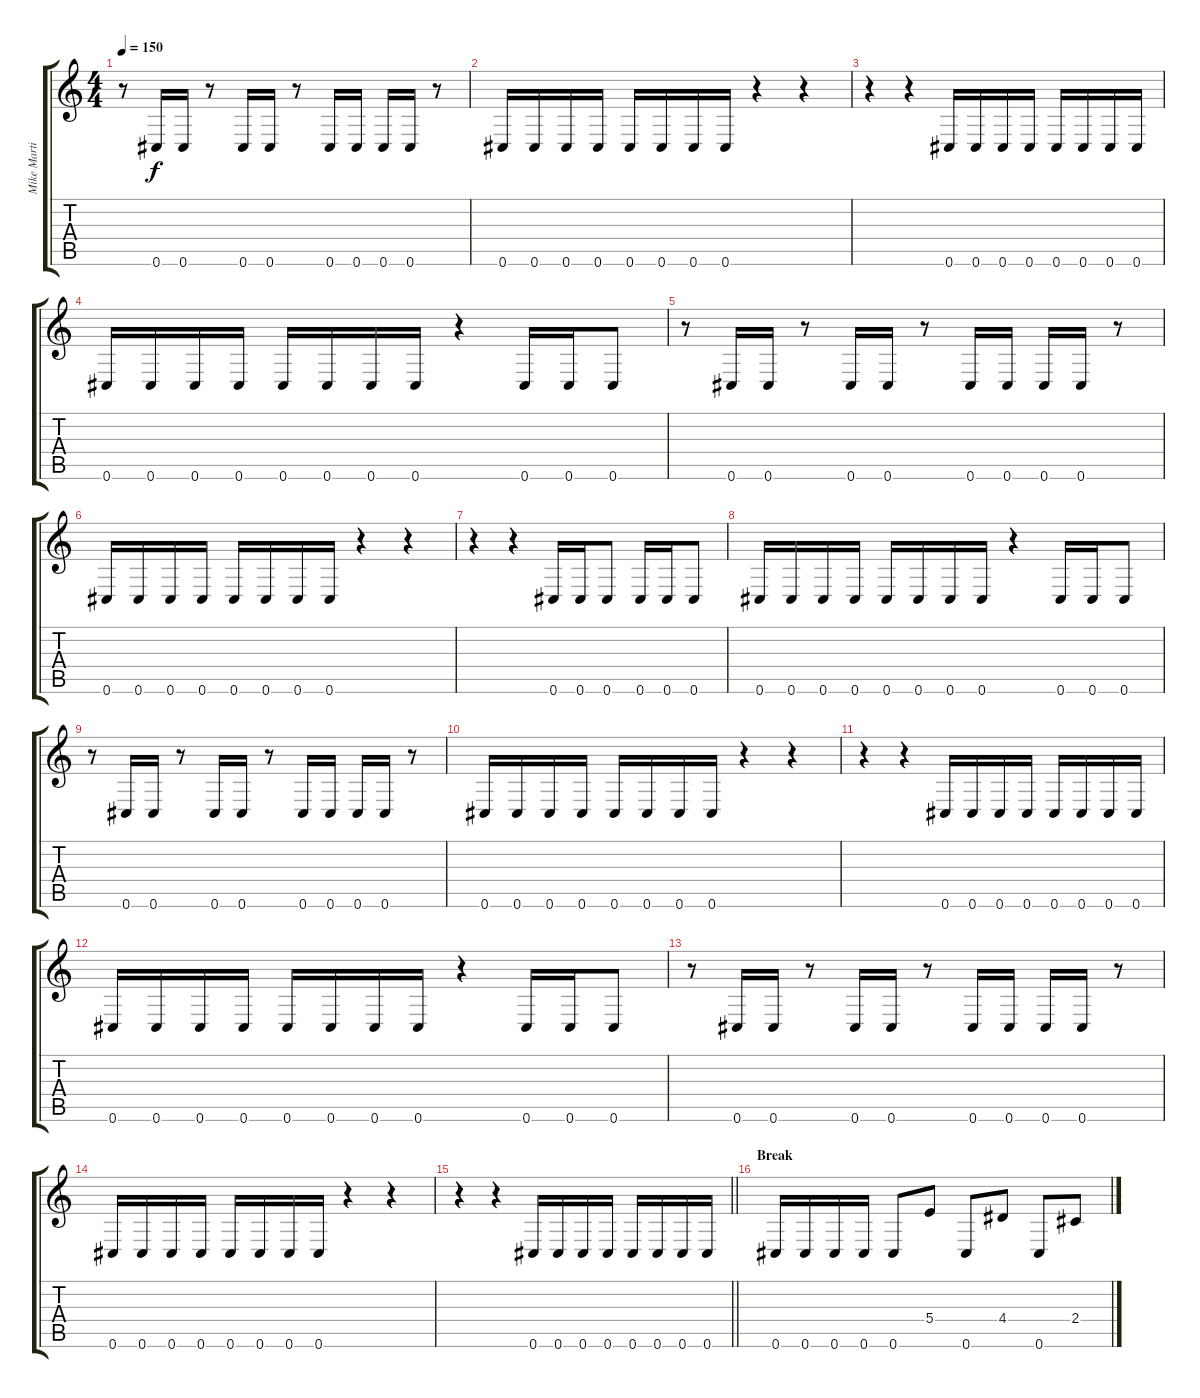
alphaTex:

\track ("Mike Martin" "Mike Marti") {instrument overdrivenguitar}
\staff {score tabs}
\tuning (Db4 Ab3 E3 B2 Gb2 Db2) {hide}
\ts (4 4)
\tempo 150
\clef g2
\ks c
r.8{dy f} 0.6.16 0.6.16 r.8 0.6.16 0.6.16 r.8 0.6.16 0.6.16 0.6.16 0.6.16 r.8 |
0.6.16 0.6.16 0.6.16 0.6.16 0.6.16 0.6.16 0.6.16 0.6.16 r.4 r.4 |
r.4 r.4 0.6.16 0.6.16 0.6.16 0.6.16 0.6.16 0.6.16 0.6.16 0.6.16 |
0.6.16 0.6.16 0.6.16 0.6.16 0.6.16 0.6.16 0.6.16 0.6.16 r.4 0.6.16 0.6.16 0.6.8 |
r.8 0.6.16 0.6.16 r.8 0.6.16 0.6.16 r.8 0.6.16 0.6.16 0.6.16 0.6.16 r.8 |
0.6.16 0.6.16 0.6.16 0.6.16 0.6.16 0.6.16 0.6.16 0.6.16 r.4 r.4 |
r.4 r.4 0.6.16 0.6.16 0.6.8 0.6.16 0.6.16 0.6.8 |
0.6.16 0.6.16 0.6.16 0.6.16 0.6.16 0.6.16 0.6.16 0.6.16 r.4 0.6.16 0.6.16 0.6.8 |
r.8 0.6.16 0.6.16 r.8 0.6.16 0.6.16 r.8 0.6.16 0.6.16 0.6.16 0.6.16 r.8 |
0.6.16 0.6.16 0.6.16 0.6.16 0.6.16 0.6.16 0.6.16 0.6.16 r.4 r.4 |
r.4 r.4 0.6.16 0.6.16 0.6.16 0.6.16 0.6.16 0.6.16 0.6.16 0.6.16 |
0.6.16 0.6.16 0.6.16 0.6.16 0.6.16 0.6.16 0.6.16 0.6.16 r.4 0.6.16 0.6.16 0.6.8 |
r.8 0.6.16 0.6.16 r.8 0.6.16 0.6.16 r.8 0.6.16 0.6.16 0.6.16 0.6.16 r.8 |
0.6.16 0.6.16 0.6.16 0.6.16 0.6.16 0.6.16 0.6.16 0.6.16 r.4 r.4 |
\barLineRight lightlight
r.4 r.4 0.6.16 0.6.16 0.6.16 0.6.16 0.6.16 0.6.16 0.6.16 0.6.16 |
\section ("" "Break")
0.6.16 0.6.16 0.6.16 0.6.16 0.6.8 5.4.8 0.6.8 4.4.8 0.6.8 2.4.8
